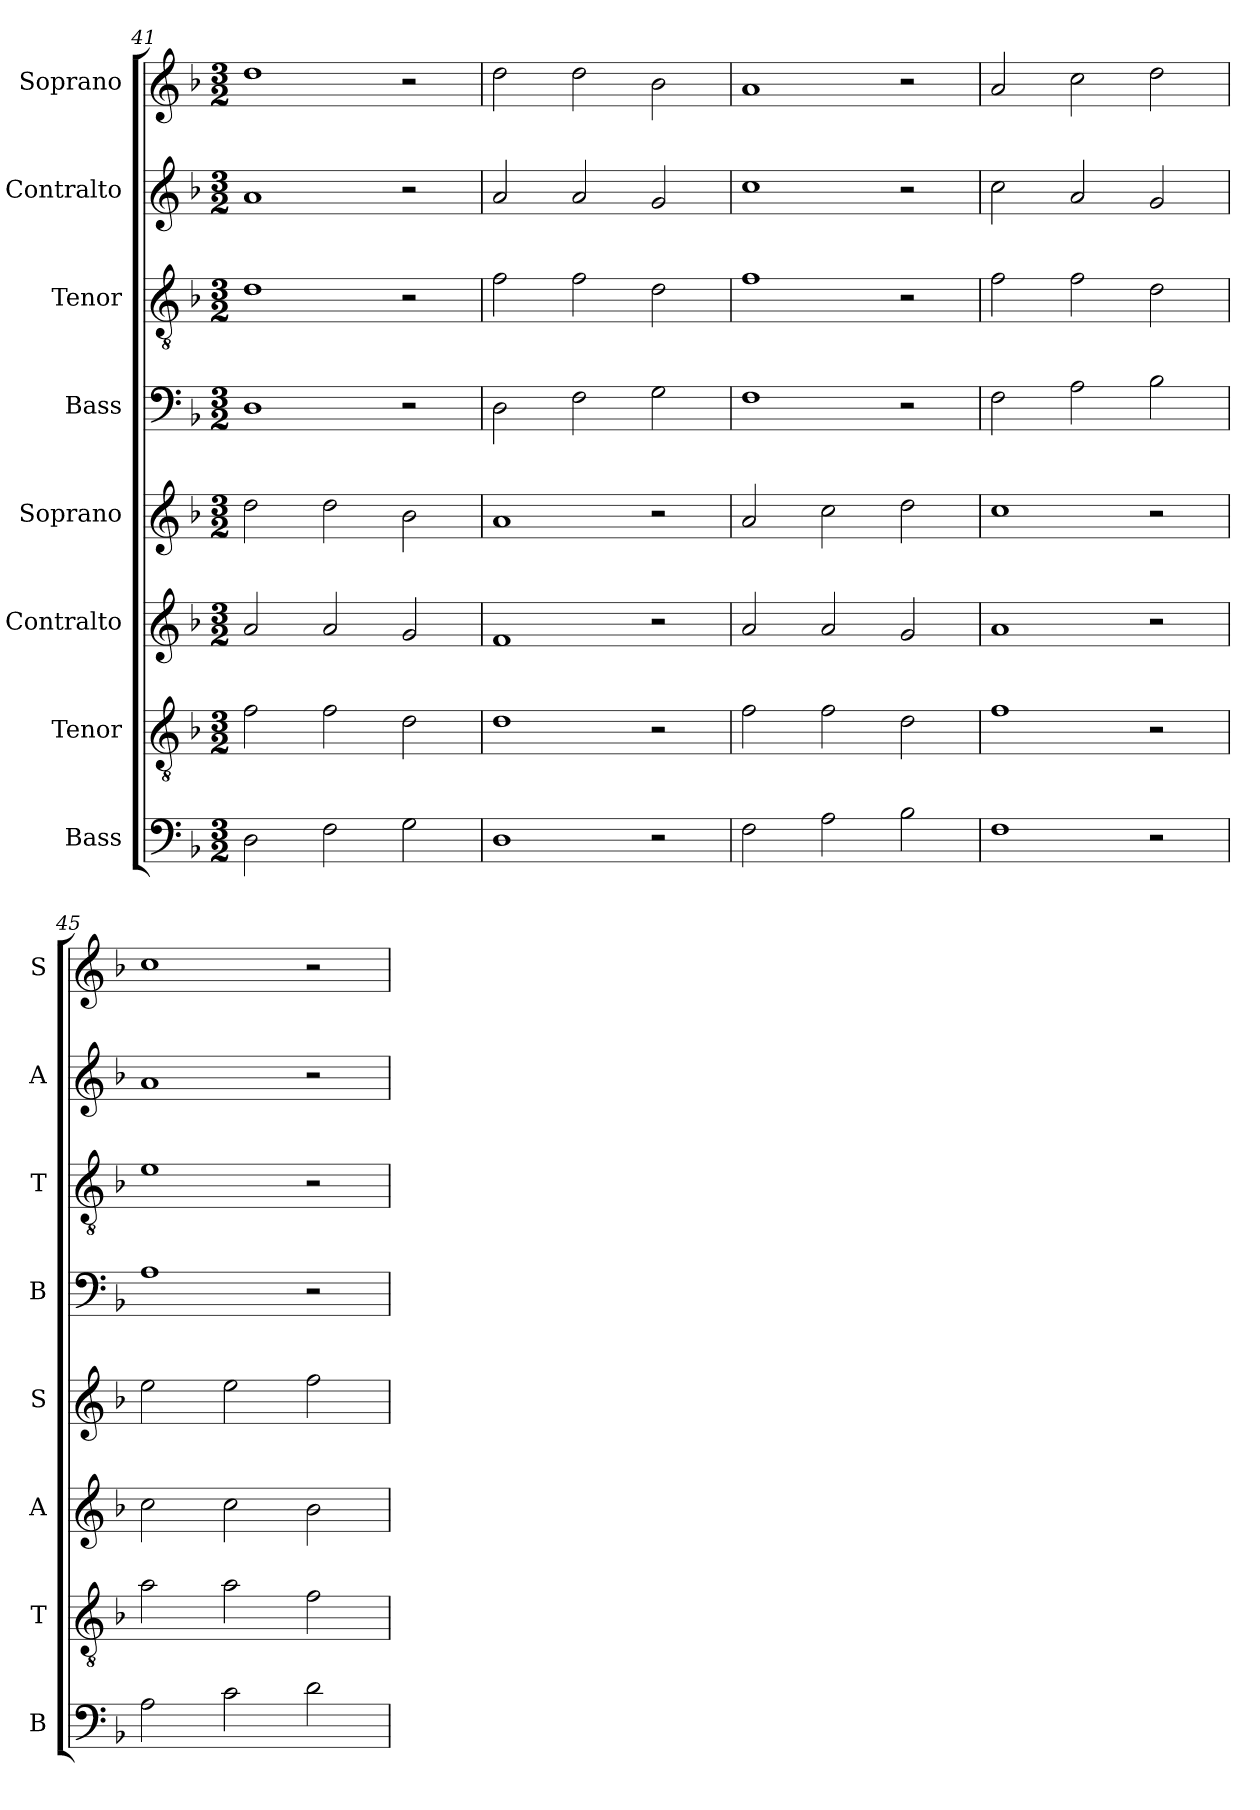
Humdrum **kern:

**kern	**kern	**kern	**kern	**kern	**kern	**kern	**kern
*part8	*part7	*part6	*part5	*part4	*part3	*part2	*part1
*staff8	*staff7	*staff6	*staff5	*staff4	*staff3	*staff2	*staff1
*I"Bass	*I"Tenor	*I"Contralto	*I"Soprano	*I"Bass	*I"Tenor	*I"Contralto	*I"Soprano
*I'B	*I'T	*I'A	*I'S	*I'B	*I'T	*I'A	*I'S
*clefF4	*clefGv2	*clefG2	*clefG2	*clefF4	*clefGv2	*clefG2	*clefG2
*k[b-]	*k[b-]	*k[b-]	*k[b-]	*k[b-]	*k[b-]	*k[b-]	*k[b-]
*G:dor	*G:dor	*G:dor	*G:dor	*G:dor	*G:dor	*G:dor	*G:dor
*M3/2	*M3/2	*M3/2	*M3/2	*M3/2	*M3/2	*M3/2	*M3/2
=41	=41	=41	=41	=41	=41	=41	=41
2D	2f	2a	2dd	1D	1d	1a	1dd
2F	2f	2a	2dd	.	.	.	.
2G	2d	2g	2b-	2r	2r	2r	2r
=42	=42	=42	=42	=42	=42	=42	=42
1D	1d	1f	1a	2D	2f	2a	2dd
.	.	.	.	2F	2f	2a	2dd
2r	2r	2r	2r	2G	2d	2g	2b-
=43	=43	=43	=43	=43	=43	=43	=43
2F	2f	2a	2a	1F	1f	1cc	1a
2A	2f	2a	2cc	.	.	.	.
2B-	2d	2g	2dd	2r	2r	2r	2r
=44	=44	=44	=44	=44	=44	=44	=44
1F	1f	1a	1cc	2F	2f	2cc	2a
.	.	.	.	2A	2f	2a	2cc
2r	2r	2r	2r	2B-	2d	2g	2dd
=45	=45	=45	=45	=45	=45	=45	=45
2A	2a	2cc	2ee	1A	1e	1a	1cc
2c	2a	2cc	2ee	.	.	.	.
2d	2f	2b-	2ff	2r	2r	2r	2r
=	=	=	=	=	=	=	=
*-	*-	*-	*-	*-	*-	*-	*-
